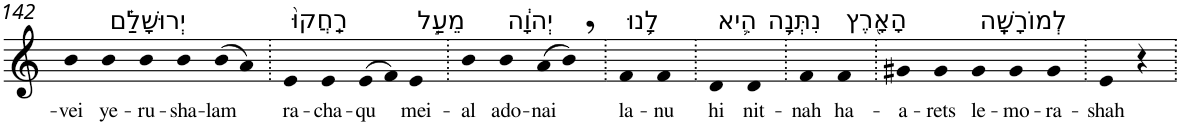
**kern	**text
*part1	*part1
*staff1	*staff1
*I"Piano	*
*I'Pno	*
!!LO:PB:g=z
*clefG2	*
*k[]	*
=142	=142
!	!LO:LY:b
4b	-vei
!LO:TX:a:t=יְרוּשָׁלִַ֗ם	!
!	!LO:LY:b
4b	ye-
!	!LO:LY:b
4b	-ru-
!	!LO:LY:b
4b	-sha-
!	!LO:LY:b
(>8b	-lam
8a)	.
=143.	=143.
!LO:TX:a:t=רַֽחֲקוּ֙	!
!	!LO:LY:b
4e	ra-
!	!LO:LY:b
4e	-cha-
!	!LO:LY:b
(>8e	-qu
8f)	.
!LO:TX:a:t=מֵעַ֣ל	!
!	!LO:LY:b
4e	mei-
=144.	=144.
!	!LO:LY:b
4b	-al
!LO:TX:a:t=יְהוָ֔ה	!
!	!LO:LY:b
4b	ado-
!	!LO:LY:b
(>8a	-nai
8b,)	.
=145.	=145.
!LO:TX:a:t=לָ֥נוּ	!
!	!LO:LY:b
4f	la-
!	!LO:LY:b
4f	-nu
=146.	=146.
!LO:TX:a:t=הִ֛יא	!
!	!LO:LY:b
4d	hi
!LO:TX:a:t=נִתְּנָ֥ה	!
!	!LO:LY:b
4d	nit-
=147.	=147.
!	!LO:LY:b
4f	-nah
!LO:TX:a:t=הָאָ֖רֶץ	!
!	!LO:LY:b
4f	ha-
=148.	=148.
!	!LO:LY:b
4g#X	-a-
!	!LO:LY:b
4g#	-rets
!LO:TX:a:t=לְמוֹרָשָֽׁה	!
!	!LO:LY:b
4g#	le-
!	!LO:LY:b
4g#	-mo-
!	!LO:LY:b
4g#	-ra-
=149.	=149.
!	!LO:LY:b
4e	-shah
4r	.
=.	=.
*-	*-
